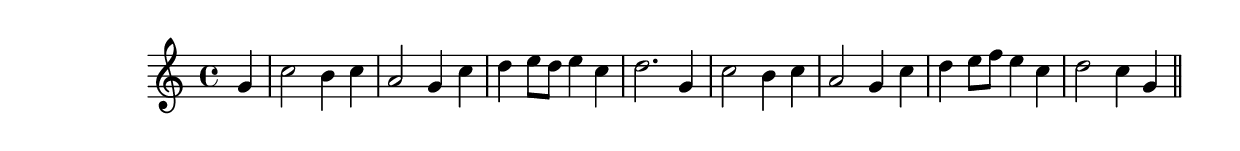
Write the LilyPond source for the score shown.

\version "2.14.0"
%{\header {
  title = "introduction, 1st symphony"
  composer = "Brahms"
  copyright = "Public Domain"
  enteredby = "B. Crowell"
}%}
\score{{\key c \major
    \time 4/4
    %{\tempo 4=130
    %}\relative a' {
\partial 4
g4 | c2 b4 c | a2 g4 c | d4 e8 d e4 c | d2. g,4 
   | c2 b4 c | a2 g4 c | d4 e8 f e4 c | d2 c4 g 
  \bar "||"   
}
}}